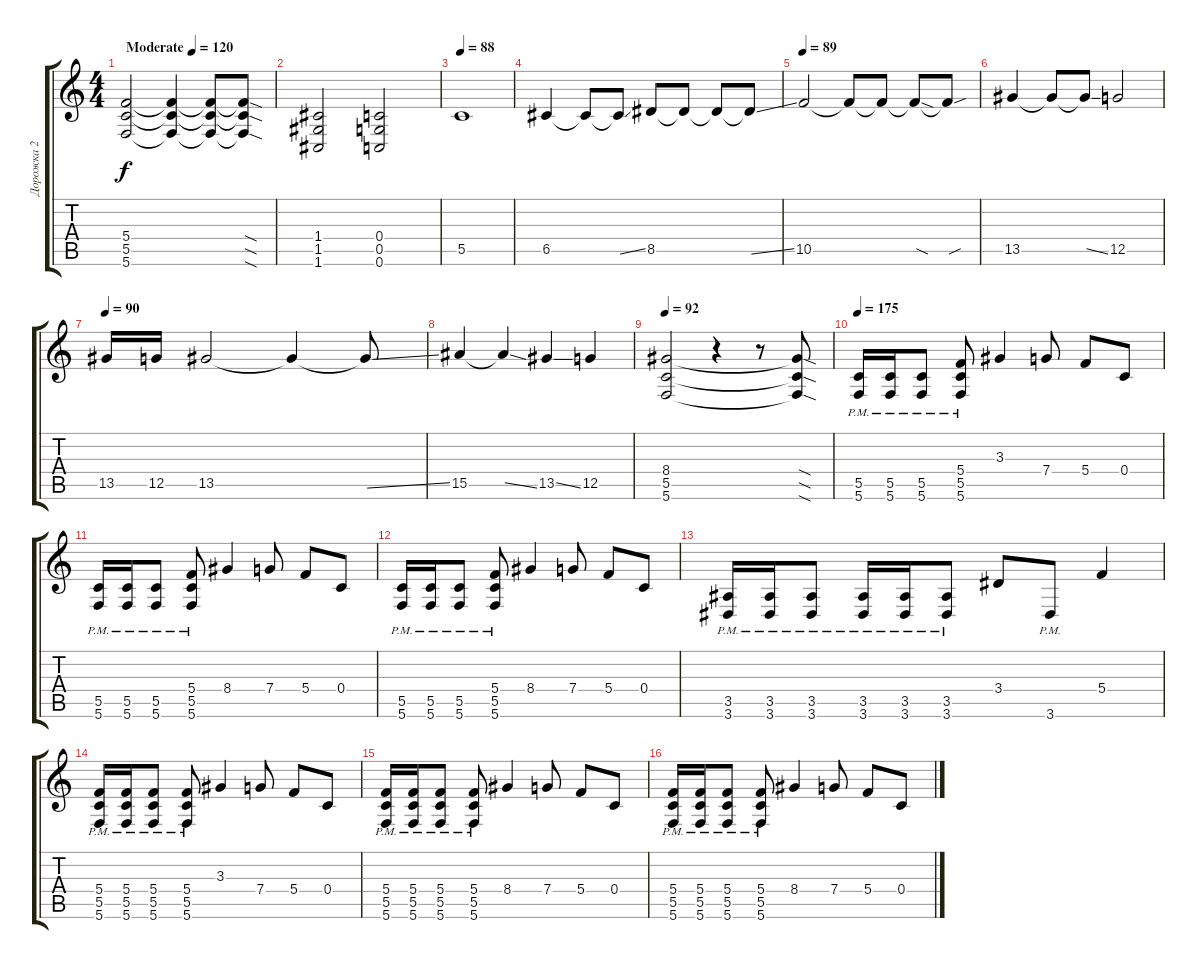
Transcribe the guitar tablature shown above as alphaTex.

\track ("Дорожка 2" "Дорожка 2") {instrument overdrivenguitar}
\staff {score tabs}
\tuning (D4 A3 F3 C3 G2 C2) {hide}
\ts (4 4)
\tempo (120 "Moderate")
\tempo 87
\tempo (120 "Moderate")
\clef g2
\ks c
(5.4 5.5 5.6).2{dy f instrument overdrivenguitar} (5.4{t} 5.5{t} 5.6{t}).4 (5.4{t} 5.5{t} 5.6{t}).8 (5.4{sod t} 5.5{sod t} 5.6{sod t}).8 |
(1.4 1.5 1.6).2 (0.4 0.5 0.6).2 |
\tempo 88
5.5.1 |
6.5.4 6.5{t}.8 6.5{ss t}.8 8.5.8 8.5{t}.8 8.5{t}.8 8.5{ss t}.8 |
\tempo 89
10.5.2 10.5{t}.8 10.5{t}.8 10.5{sod t}.8 10.5{sou t}.8 |
13.5.4 13.5{t}.8 13.5{ss t}.8 12.5.2 |
\tempo 90
13.5.16 12.5.16 13.5.2 13.5{t}.4 13.5{ss t}.8 |
15.5.4 15.5{ss t}.4 13.5{ss}.4 12.5.4 |
\tempo 92
(8.4 5.5 5.6).2 r.4 r.8 (8.4{sod t} 5.5{sod t} 5.6{sod t}).8 |
\tempo 175
(5.5{pm} 5.6{pm}).16{instrument overdrivenguitar} (5.5{pm} 5.6{pm}).16 (5.5{pm} 5.6{pm}).8 (5.4{pm} 5.5{pm} 5.6{pm}).8 3.3.4 7.4.8 5.4.8 0.4.8 |
(5.5{pm} 5.6{pm}).16 (5.5{pm} 5.6{pm}).16 (5.5{pm} 5.6{pm}).8 (5.4{pm} 5.5{pm} 5.6{pm}).8 8.4.4 7.4.8 5.4.8 0.4.8 |
(5.5{pm} 5.6{pm}).16 (5.5{pm} 5.6{pm}).16 (5.5{pm} 5.6{pm}).8 (5.4{pm} 5.5{pm} 5.6{pm}).8 8.4.4 7.4.8 5.4.8 0.4.8 |
(3.5{pm} 3.6{pm}).16 (3.5{pm} 3.6{pm}).16 (3.5{pm} 3.6{pm}).8 (3.5{pm} 3.6{pm}).16 (3.5{pm} 3.6{pm}).16 (3.5{pm} 3.6{pm}).8 3.4.8 3.6{pm}.8 5.4.4 |
(5.4{pm} 5.5{pm} 5.6{pm}).16{instrument overdrivenguitar} (5.4{pm} 5.5{pm} 5.6{pm}).16 (5.4{pm} 5.5{pm} 5.6{pm}).8 (5.4{pm} 5.5{pm} 5.6{pm}).8 3.3.4 7.4.8 5.4.8 0.4.8 |
(5.4{pm} 5.5{pm} 5.6{pm}).16 (5.4{pm} 5.5{pm} 5.6{pm}).16 (5.4{pm} 5.5{pm} 5.6{pm}).8 (5.4{pm} 5.5{pm} 5.6{pm}).8 8.4.4 7.4.8 5.4.8 0.4.8 |
(5.4{pm} 5.5{pm} 5.6{pm}).16 (5.4{pm} 5.5{pm} 5.6{pm}).16 (5.4{pm} 5.5{pm} 5.6{pm}).8 (5.4{pm} 5.5{pm} 5.6{pm}).8 8.4.4 7.4.8 5.4.8 0.4.8
